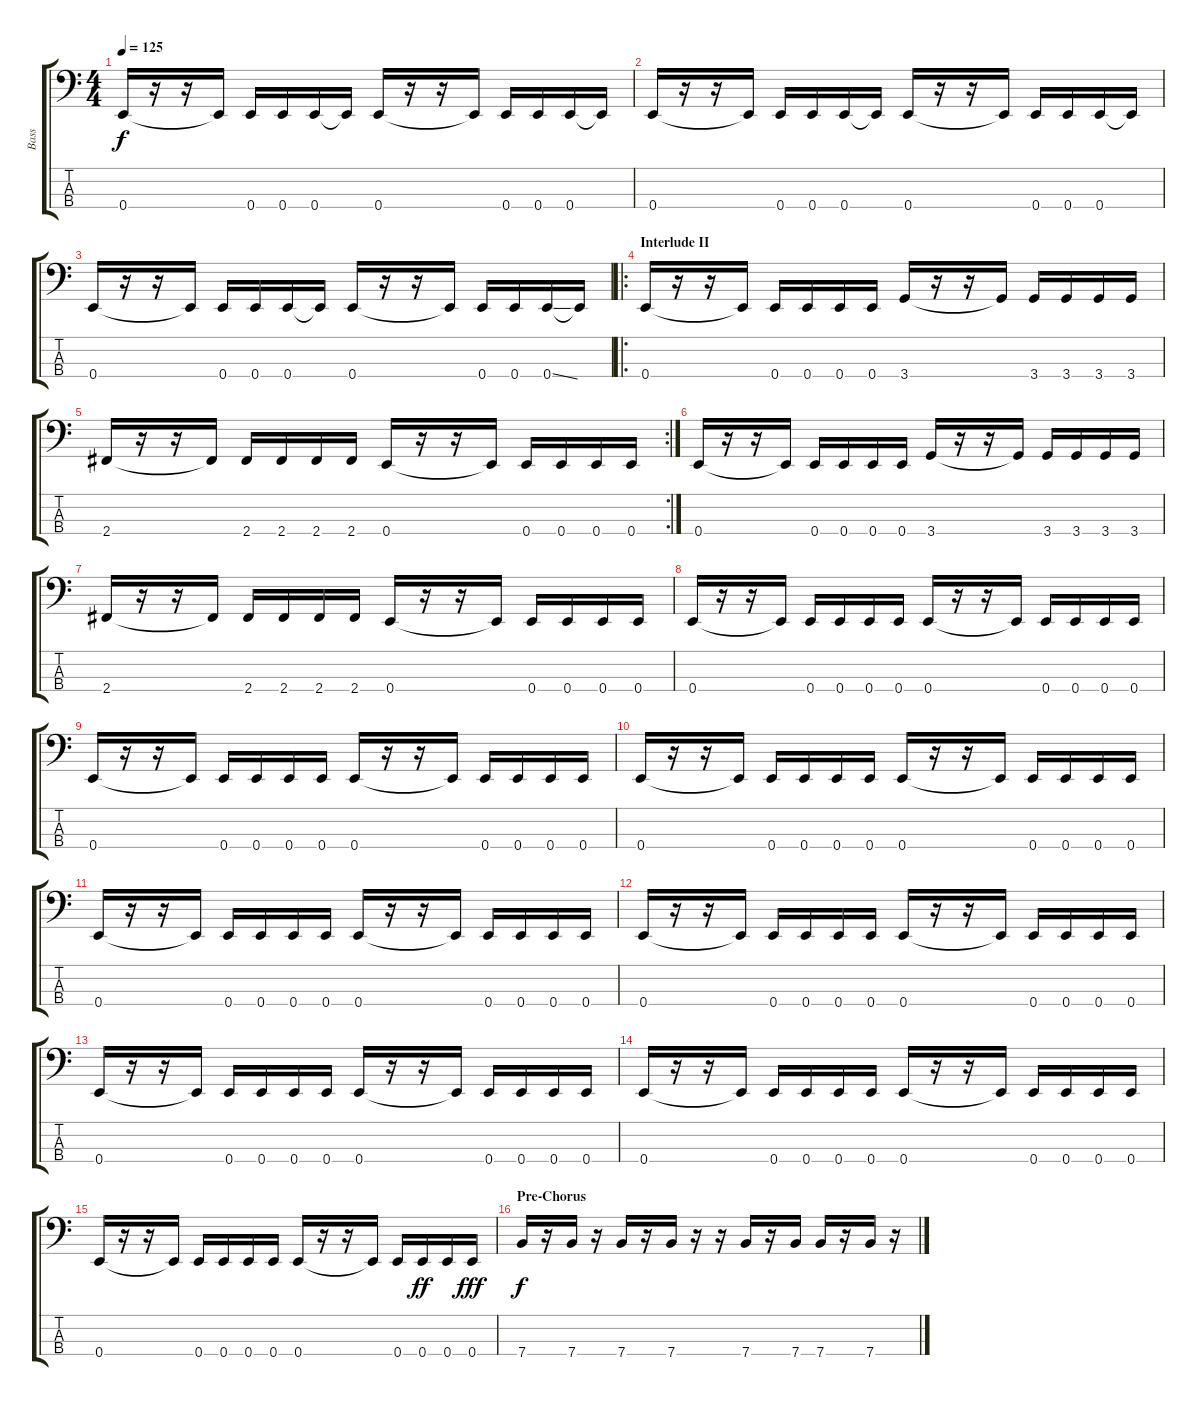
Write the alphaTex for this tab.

\track ("Bass" "Bass") {instrument electricbassfinger}
\staff {score tabs}
\tuning (G2 D2 A1 E1) {hide}
\ts (4 4)
\tempo 125
\clef f4
\ks c
0.4.16{dy f} r.16 r.16 0.4{t}.16 0.4.16 0.4.16 0.4.16 0.4{t}.16 0.4.16 r.16 r.16 0.4{t}.16 0.4.16 0.4.16 0.4.16 0.4{t}.16 |
0.4.16 r.16 r.16 0.4{t}.16 0.4.16 0.4.16 0.4.16 0.4{t}.16 0.4.16 r.16 r.16 0.4{t}.16 0.4.16 0.4.16 0.4.16 0.4{t}.16 |
0.4.16 r.16 r.16 0.4{t}.16 0.4.16 0.4.16 0.4.16 0.4{t}.16 0.4.16 r.16 r.16 0.4{t}.16 0.4.16 0.4.16 0.4{ss}.16 0.4{t}.16 |
\ro
\section ("" "Interlude II")
0.4.16 r.16 r.16 0.4{t}.16 0.4.16 0.4.16 0.4.16 0.4.16 3.4.16 r.16 r.16 3.4{t}.16 3.4.16 3.4.16 3.4.16 3.4.16 |
\rc 2
2.4.16 r.16 r.16 2.4{t}.16 2.4.16 2.4.16 2.4.16 2.4.16 0.4.16 r.16 r.16 0.4{t}.16 0.4.16 0.4.16 0.4.16 0.4.16 |
0.4.16 r.16 r.16 0.4{t}.16 0.4.16 0.4.16 0.4.16 0.4.16 3.4.16 r.16 r.16 3.4{t}.16 3.4.16 3.4.16 3.4.16 3.4.16 |
2.4.16 r.16 r.16 2.4{t}.16 2.4.16 2.4.16 2.4.16 2.4.16 0.4.16 r.16 r.16 0.4{t}.16 0.4.16 0.4.16 0.4.16 0.4.16 |
0.4.16 r.16 r.16 0.4{t}.16 0.4.16 0.4.16 0.4.16 0.4.16 0.4.16 r.16 r.16 0.4{t}.16 0.4.16 0.4.16 0.4.16 0.4.16 |
0.4.16 r.16 r.16 0.4{t}.16 0.4.16 0.4.16 0.4.16 0.4.16 0.4.16 r.16 r.16 0.4{t}.16 0.4.16 0.4.16 0.4.16 0.4.16 |
0.4.16 r.16 r.16 0.4{t}.16 0.4.16 0.4.16 0.4.16 0.4.16 0.4.16 r.16 r.16 0.4{t}.16 0.4.16 0.4.16 0.4.16 0.4.16 |
0.4.16 r.16 r.16 0.4{t}.16 0.4.16 0.4.16 0.4.16 0.4.16 0.4.16 r.16 r.16 0.4{t}.16 0.4.16 0.4.16 0.4.16 0.4.16 |
0.4.16 r.16 r.16 0.4{t}.16 0.4.16 0.4.16 0.4.16 0.4.16 0.4.16 r.16 r.16 0.4{t}.16 0.4.16 0.4.16 0.4.16 0.4.16 |
0.4.16 r.16 r.16 0.4{t}.16 0.4.16 0.4.16 0.4.16 0.4.16 0.4.16 r.16 r.16 0.4{t}.16 0.4.16 0.4.16 0.4.16 0.4.16 |
0.4.16 r.16 r.16 0.4{t}.16 0.4.16 0.4.16 0.4.16 0.4.16 0.4.16 r.16 r.16 0.4{t}.16 0.4.16 0.4.16 0.4.16 0.4.16 |
0.4.16 r.16 r.16 0.4{t}.16 0.4.16 0.4.16 0.4.16 0.4.16 0.4.16 r.16 r.16 0.4{t}.16 0.4.16 0.4.16{dy ff} 0.4.16 0.4.16{dy fff} |
\section ("" "Pre-Chorus")
7.4.16{dy f} r.16 7.4.16 r.16 7.4.16 r.16 7.4.16 r.16 r.16 7.4.16 r.16 7.4.16 7.4.16 r.16 7.4.16 r.16
